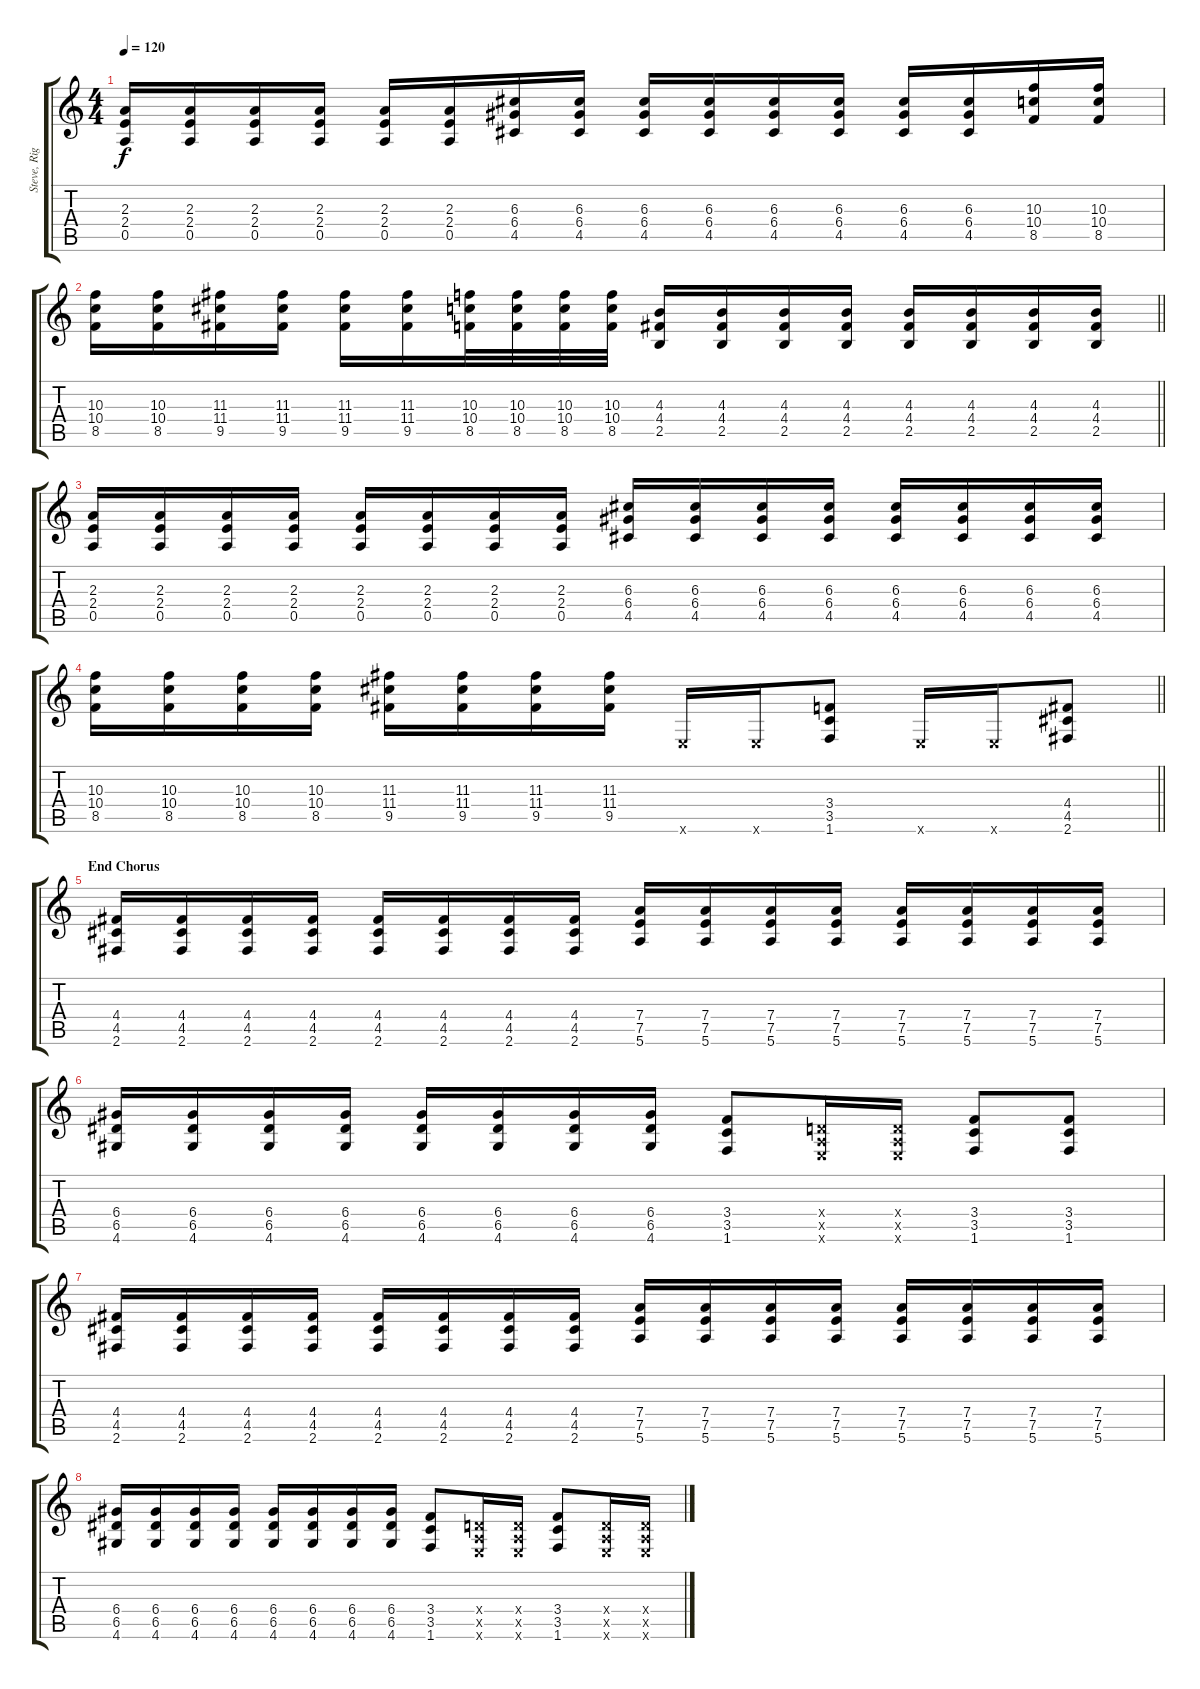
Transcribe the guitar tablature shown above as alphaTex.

\track ("Steve, Righ?" "Steve, Rig") {instrument overdrivenguitar}
\staff {score tabs}
\tuning (E4 B3 G3 D3 A2 E2) {hide}
\ts (4 4)
\tempo 120
\clef g2
\ks c
(2.3 2.4 0.5).16{dy f} (2.3 2.4 0.5).16 (2.3 2.4 0.5).16 (2.3 2.4 0.5).16 (2.3 2.4 0.5).16 (2.3 2.4 0.5).16 (6.3 6.4 4.5).16 (6.3 6.4 4.5).16 (6.3 6.4 4.5).16 (6.3 6.4 4.5).16 (6.3 6.4 4.5).16 (6.3 6.4 4.5).16 (6.3 6.4 4.5).16 (6.3 6.4 4.5).16 (10.3 10.4 8.5).16 (10.3 10.4 8.5).16 |
\barLineRight lightlight
(10.3 10.4 8.5).16 (10.3 10.4 8.5).16 (11.3 11.4 9.5).16 (11.3 11.4 9.5).16 (11.3 11.4 9.5).16 (11.3 11.4 9.5).16 (10.3 10.4 8.5).32 (10.3 10.4 8.5).32 (10.3 10.4 8.5).32 (10.3 10.4 8.5).32 (4.3 4.4 2.5).16 (4.3 4.4 2.5).16 (4.3 4.4 2.5).16 (4.3 4.4 2.5).16 (4.3 4.4 2.5).16 (4.3 4.4 2.5).16 (4.3 4.4 2.5).16 (4.3 4.4 2.5).16 |
(2.3 2.4 0.5).16 (2.3 2.4 0.5).16 (2.3 2.4 0.5).16 (2.3 2.4 0.5).16 (2.3 2.4 0.5).16 (2.3 2.4 0.5).16 (2.3 2.4 0.5).16 (2.3 2.4 0.5).16 (6.3 6.4 4.5).16 (6.3 6.4 4.5).16 (6.3 6.4 4.5).16 (6.3 6.4 4.5).16 (6.3 6.4 4.5).16 (6.3 6.4 4.5).16 (6.3 6.4 4.5).16 (6.3 6.4 4.5).16 |
\barLineRight lightlight
(10.3 10.4 8.5).16 (10.3 10.4 8.5).16 (10.3 10.4 8.5).16 (10.3 10.4 8.5).16 (11.3 11.4 9.5).16 (11.3 11.4 9.5).16 (11.3 11.4 9.5).16 (11.3 11.4 9.5).16 0.6{x}.16 0.6{x}.16 (3.4 3.5 1.6).8 0.6{x}.16 0.6{x}.16 (4.4 4.5 2.6).8 |
\section ("" "End Chorus")
(4.4 4.5 2.6).16 (4.4 4.5 2.6).16 (4.4 4.5 2.6).16 (4.4 4.5 2.6).16 (4.4 4.5 2.6).16 (4.4 4.5 2.6).16 (4.4 4.5 2.6).16 (4.4 4.5 2.6).16 (7.4 7.5 5.6).16 (7.4 7.5 5.6).16 (7.4 7.5 5.6).16 (7.4 7.5 5.6).16 (7.4 7.5 5.6).16 (7.4 7.5 5.6).16 (7.4 7.5 5.6).16 (7.4 7.5 5.6).16 |
(6.4 6.5 4.6).16 (6.4 6.5 4.6).16 (6.4 6.5 4.6).16 (6.4 6.5 4.6).16 (6.4 6.5 4.6).16 (6.4 6.5 4.6).16 (6.4 6.5 4.6).16 (6.4 6.5 4.6).16 (3.4 3.5 1.6).8 (0.4{x} 0.5{x} 0.6{x}).16 (0.4{x} 0.5{x} 0.6{x}).16 (3.4 3.5 1.6).8 (3.4 3.5 1.6).8 |
(4.4 4.5 2.6).16 (4.4 4.5 2.6).16 (4.4 4.5 2.6).16 (4.4 4.5 2.6).16 (4.4 4.5 2.6).16 (4.4 4.5 2.6).16 (4.4 4.5 2.6).16 (4.4 4.5 2.6).16 (7.4 7.5 5.6).16 (7.4 7.5 5.6).16 (7.4 7.5 5.6).16 (7.4 7.5 5.6).16 (7.4 7.5 5.6).16 (7.4 7.5 5.6).16 (7.4 7.5 5.6).16 (7.4 7.5 5.6).16 |
(6.4 6.5 4.6).16 (6.4 6.5 4.6).16 (6.4 6.5 4.6).16 (6.4 6.5 4.6).16 (6.4 6.5 4.6).16 (6.4 6.5 4.6).16 (6.4 6.5 4.6).16 (6.4 6.5 4.6).16 (3.4 3.5 1.6).8 (0.4{x} 0.5{x} 0.6{x}).16 (0.4{x} 0.5{x} 0.6{x}).16 (3.4 3.5 1.6).8 (0.4{x} 0.5{x} 0.6{x}).16 (0.4{x} 0.5{x} 0.6{x}).16
